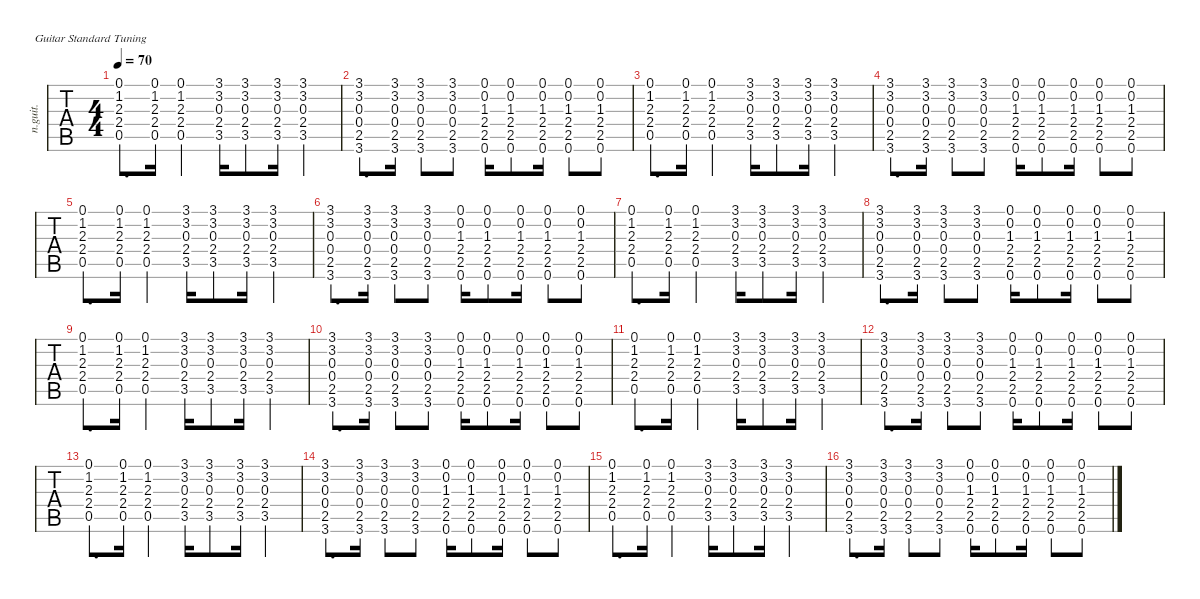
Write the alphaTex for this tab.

\defaultSystemsLayout 4
\hideDynamics
\bracketExtendMode nobrackets
\otherSystemsTrackNameOrientation horizontal
\track ("Nylon/Steel Guitar 3" "n.guit.") {defaultSystemsLayout 4 multiBarRest instrument acousticguitarnylon}
\staff {tabs}
\tuning (E4 B3 G3 D3 A2 E2)
\ts (4 4)
\tempo 70
\clef g2
\ks c
(0.5 2.4 2.3 1.2 0.1).8{d dy mf} (0.5 2.4 2.3 1.2 0.1).16 (0.5 2.4 2.3 1.2 0.1).4 (3.1 3.2 0.3 2.4 3.5).16 (3.1 3.2 0.3 2.4 3.5).8 (3.1 3.2 0.3 2.4 3.5).16 (3.1 3.2 0.3 2.4 3.5).4 |
(3.1 3.2 0.3 0.4 2.5 3.6).8{d} (3.1 3.2 0.3 0.4 2.5 3.6).16 (3.1 3.2 0.3 0.4 2.5 3.6).8 (3.1 3.2 0.3 0.4 2.5 3.6).8 (0.6 2.5 2.4 1.3{acc #} 0.2 0.1).16 (0.6 2.5 2.4 1.3{acc #} 0.2 0.1).8 (0.6 2.5 2.4 1.3{acc #} 0.2 0.1).16 (0.6 2.5 2.4 1.3{acc #} 0.2 0.1).8 (0.6 2.5 2.4 1.3{acc #} 0.2 0.1).8 |
(0.5 2.4 2.3 1.2 0.1).8{d} (0.5 2.4 2.3 1.2 0.1).16 (0.5 2.4 2.3 1.2 0.1).4 (3.1 3.2 0.3 2.4 3.5).16 (3.1 3.2 0.3 2.4 3.5).8 (3.1 3.2 0.3 2.4 3.5).16 (3.1 3.2 0.3 2.4 3.5).4 |
(3.1 3.2 0.3 0.4 2.5 3.6).8{d} (3.1 3.2 0.3 0.4 2.5 3.6).16 (3.1 3.2 0.3 0.4 2.5 3.6).8 (3.1 3.2 0.3 0.4 2.5 3.6).8 (0.6 2.5 2.4 1.3{acc #} 0.2 0.1).16 (0.6 2.5 2.4 1.3{acc #} 0.2 0.1).8 (0.6 2.5 2.4 1.3{acc #} 0.2 0.1).16 (0.6 2.5 2.4 1.3{acc #} 0.2 0.1).8 (0.6 2.5 2.4 1.3{acc #} 0.2 0.1).8 |
(0.5 2.4 2.3 1.2 0.1).8{d} (0.5 2.4 2.3 1.2 0.1).16 (0.5 2.4 2.3 1.2 0.1).4 (3.1 3.2 0.3 2.4 3.5).16 (3.1 3.2 0.3 2.4 3.5).8 (3.1 3.2 0.3 2.4 3.5).16 (3.1 3.2 0.3 2.4 3.5).4 |
(3.1 3.2 0.3 0.4 2.5 3.6).8{d} (3.1 3.2 0.3 0.4 2.5 3.6).16 (3.1 3.2 0.3 0.4 2.5 3.6).8 (3.1 3.2 0.3 0.4 2.5 3.6).8 (0.6 2.5 2.4 1.3{acc #} 0.2 0.1).16 (0.6 2.5 2.4 1.3{acc #} 0.2 0.1).8 (0.6 2.5 2.4 1.3{acc #} 0.2 0.1).16 (0.6 2.5 2.4 1.3{acc #} 0.2 0.1).8 (0.6 2.5 2.4 1.3{acc #} 0.2 0.1).8 |
(0.5 2.4 2.3 1.2 0.1).8{d} (0.5 2.4 2.3 1.2 0.1).16 (0.5 2.4 2.3 1.2 0.1).4 (3.1 3.2 0.3 2.4 3.5).16 (3.1 3.2 0.3 2.4 3.5).8 (3.1 3.2 0.3 2.4 3.5).16 (3.1 3.2 0.3 2.4 3.5).4 |
(3.1 3.2 0.3 0.4 2.5 3.6).8{d} (3.1 3.2 0.3 0.4 2.5 3.6).16 (3.1 3.2 0.3 0.4 2.5 3.6).8 (3.1 3.2 0.3 0.4 2.5 3.6).8 (0.6 2.5 2.4 1.3{acc #} 0.2 0.1).16 (0.6 2.5 2.4 1.3{acc #} 0.2 0.1).8 (0.6 2.5 2.4 1.3{acc #} 0.2 0.1).16 (0.6 2.5 2.4 1.3{acc #} 0.2 0.1).8 (0.6 2.5 2.4 1.3{acc #} 0.2 0.1).8 |
(0.5 2.4 2.3 1.2 0.1).8{d} (0.5 2.4 2.3 1.2 0.1).16 (0.5 2.4 2.3 1.2 0.1).4 (3.1 3.2 0.3 2.4 3.5).16 (3.1 3.2 0.3 2.4 3.5).8 (3.1 3.2 0.3 2.4 3.5).16 (3.1 3.2 0.3 2.4 3.5).4 |
(3.1 3.2 0.3 0.4 2.5 3.6).8{d} (3.1 3.2 0.3 0.4 2.5 3.6).16 (3.1 3.2 0.3 0.4 2.5 3.6).8 (3.1 3.2 0.3 0.4 2.5 3.6).8 (0.6 2.5 2.4 1.3{acc #} 0.2 0.1).16 (0.6 2.5 2.4 1.3{acc #} 0.2 0.1).8 (0.6 2.5 2.4 1.3{acc #} 0.2 0.1).16 (0.6 2.5 2.4 1.3{acc #} 0.2 0.1).8 (0.6 2.5 2.4 1.3{acc #} 0.2 0.1).8 |
(0.5 2.4 2.3 1.2 0.1).8{d} (0.5 2.4 2.3 1.2 0.1).16 (0.5 2.4 2.3 1.2 0.1).4 (3.1 3.2 0.3 2.4 3.5).16 (3.1 3.2 0.3 2.4 3.5).8 (3.1 3.2 0.3 2.4 3.5).16 (3.1 3.2 0.3 2.4 3.5).4 |
(3.1 3.2 0.3 0.4 2.5 3.6).8{d} (3.1 3.2 0.3 0.4 2.5 3.6).16 (3.1 3.2 0.3 0.4 2.5 3.6).8 (3.1 3.2 0.3 0.4 2.5 3.6).8 (0.6 2.5 2.4 1.3{acc #} 0.2 0.1).16 (0.6 2.5 2.4 1.3{acc #} 0.2 0.1).8 (0.6 2.5 2.4 1.3{acc #} 0.2 0.1).16 (0.6 2.5 2.4 1.3{acc #} 0.2 0.1).8 (0.6 2.5 2.4 1.3{acc #} 0.2 0.1).8 |
(0.5 2.4 2.3 1.2 0.1).8{d} (0.5 2.4 2.3 1.2 0.1).16 (0.5 2.4 2.3 1.2 0.1).4 (3.1 3.2 0.3 2.4 3.5).16 (3.1 3.2 0.3 2.4 3.5).8 (3.1 3.2 0.3 2.4 3.5).16 (3.1 3.2 0.3 2.4 3.5).4 |
(3.1 3.2 0.3 0.4 2.5 3.6).8{d} (3.1 3.2 0.3 0.4 2.5 3.6).16 (3.1 3.2 0.3 0.4 2.5 3.6).8 (3.1 3.2 0.3 0.4 2.5 3.6).8 (0.6 2.5 2.4 1.3{acc #} 0.2 0.1).16 (0.6 2.5 2.4 1.3{acc #} 0.2 0.1).8 (0.6 2.5 2.4 1.3{acc #} 0.2 0.1).16 (0.6 2.5 2.4 1.3{acc #} 0.2 0.1).8 (0.6 2.5 2.4 1.3{acc #} 0.2 0.1).8 |
(0.5 2.4 2.3 1.2 0.1).8{d} (0.5 2.4 2.3 1.2 0.1).16 (0.5 2.4 2.3 1.2 0.1).4 (3.1 3.2 0.3 2.4 3.5).16 (3.1 3.2 0.3 2.4 3.5).8 (3.1 3.2 0.3 2.4 3.5).16 (3.1 3.2 0.3 2.4 3.5).4 |
(3.1 3.2 0.3 0.4 2.5 3.6).8{d} (3.1 3.2 0.3 0.4 2.5 3.6).16 (3.1 3.2 0.3 0.4 2.5 3.6).8 (3.1 3.2 0.3 0.4 2.5 3.6).8 (0.6 2.5 2.4 1.3{acc #} 0.2 0.1).16 (0.6 2.5 2.4 1.3{acc #} 0.2 0.1).8 (0.6 2.5 2.4 1.3{acc #} 0.2 0.1).16 (0.6 2.5 2.4 1.3{acc #} 0.2 0.1).8 (0.6 2.5 2.4 1.3{acc #} 0.2 0.1).8
